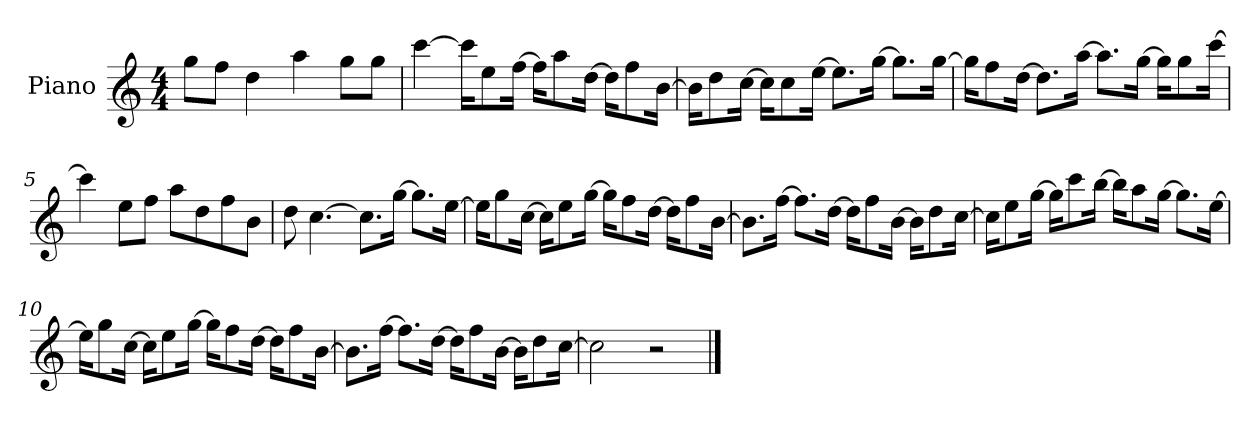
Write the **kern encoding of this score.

**kern
*part1
*staff1
*I"Piano
*I'P-no
*clefG2
*k[]
*M4/4
*MM90
=1
8gg\L
8ff\J
4dd\
4aa\
8gg\L
8gg\J
=2
[4ccc\
16ccc\KL]
8ee\
[16ff\Jk
16ff\KL]
8aa\
[16dd\Jk
16dd\KL]
8ff\
[16b\Jk
=3
16b\KL]
8dd\
[16cc\Jk
16cc\KL]
8cc\
[16ee\Jk
8.ee\L]
[16gg\Jk
8.gg\L]
[16gg\Jk
=4
16gg\KL]
8ff\
[16dd\Jk
8.dd\L]
[16aa\Jk
8.aa\L]
[16gg\Jk
16gg\KL]
8gg\
[16ccc\Jk
!!LO:LB:g=z
=5
4ccc\]
8ee\L
8ff\J
8aa\L
8dd\
8ff\
8b\J
=6
8dd\
[4.cc\
8.cc\L]
[16gg\Jk
8.gg\L]
[16ee\Jk
=7
16ee\KL]
8gg\
[16cc\Jk
16cc\KL]
8ee\
[16gg\Jk
16gg\KL]
8ff\
[16dd\Jk
16dd\KL]
8ff\
[16b\Jk
=8
8.b\L]
[16ff\Jk
8.ff\L]
[16dd\Jk
16dd\KL]
8ff\
[16b\Jk
16b\KL]
8dd\
[16cc\Jk
!!LO:LB:g=z
=9
16cc\KL]
8ee\
[16gg\Jk
16gg\KL]
8ccc\
[16bb\Jk
16bb\KL]
8aa\
[16gg\Jk
8.gg\L]
[16ee\Jk
=10
16ee\KL]
8gg\
[16cc\Jk
16cc\KL]
8ee\
[16gg\Jk
16gg\KL]
8ff\
[16dd\Jk
16dd\KL]
8ff\
[16b\Jk
=11
8.b\L]
[16ff\Jk
8.ff\L]
[16dd\Jk
16dd\KL]
8ff\
[16b\Jk
16b\KL]
8dd\
[16cc\Jk
=12
2cc\]
2r
==
*-
